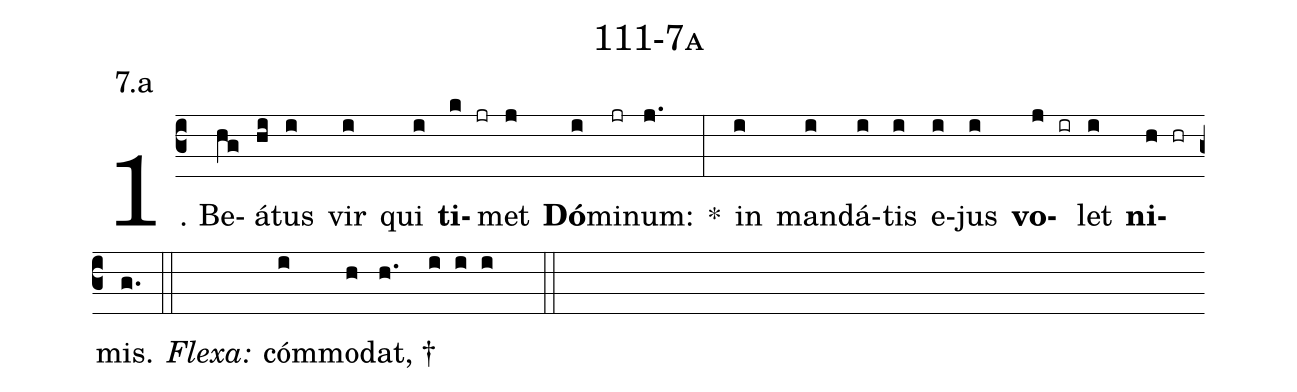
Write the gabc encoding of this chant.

name: 111-7a;
annotation: 7.a;
%%
(c3)1. Be(hg)á(hi)tus(i) vir(i) qui(i) <b>ti</b>(k jr)met(j) <b>Dó</b>(i)mi(jr)num:(j.) *(:) in(i) man(i)dá(i)tis(i) e(i)jus(i) <b>vo</b>(j ir)let(i) <b>ni</b>(h hr)mis.(g.) (::) <i>Flexa:</i>(////)  cóm(i)mo(h)dat, †(h.//// i i i  ::)
